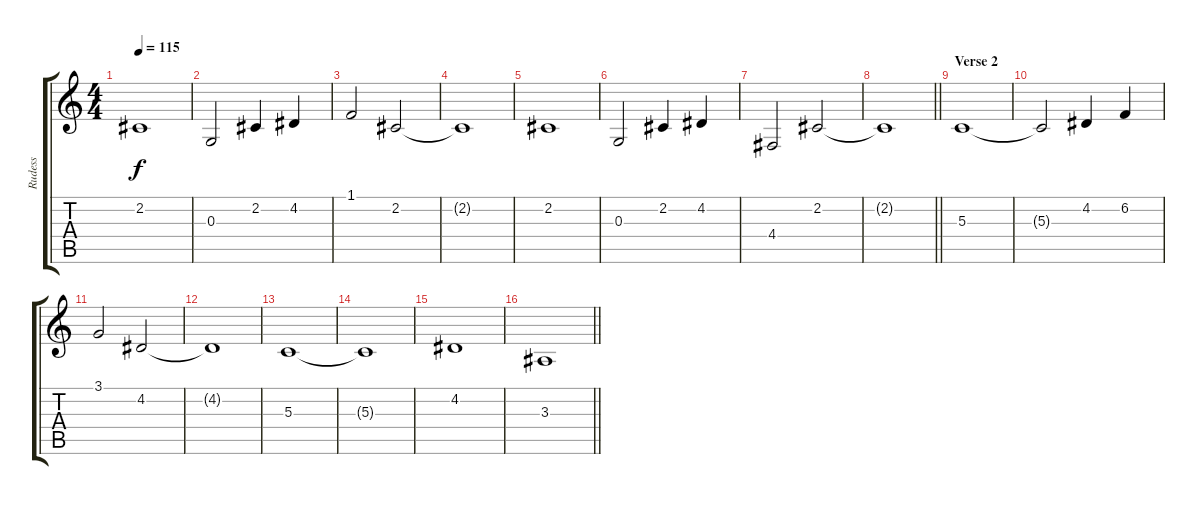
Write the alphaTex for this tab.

\track ("Rudess" "Rudess") {instrument stringensemble1}
\staff {score tabs}
\tuning (E4 B3 G3 D3 A2 E2) {hide}
\ts (4 4)
\tempo 115
\clef g2
\ks c
2.2.1{dy f} |
0.3.2 2.2.4 4.2.4 |
1.1.2 2.2.2 |
2.2{t}.1 |
2.2.1 |
0.3.2 2.2.4 4.2.4 |
4.4.2 2.2.2 |
\barLineRight lightlight
2.2{t}.1 |
\section ("" "Verse 2")
5.3.1 |
5.3{t}.2 4.2.4 6.2.4 |
3.1.2 4.2.2 |
4.2{t}.1 |
5.3.1 |
5.3{t}.1 |
4.2.1 |
\barLineRight lightlight
3.3.1
